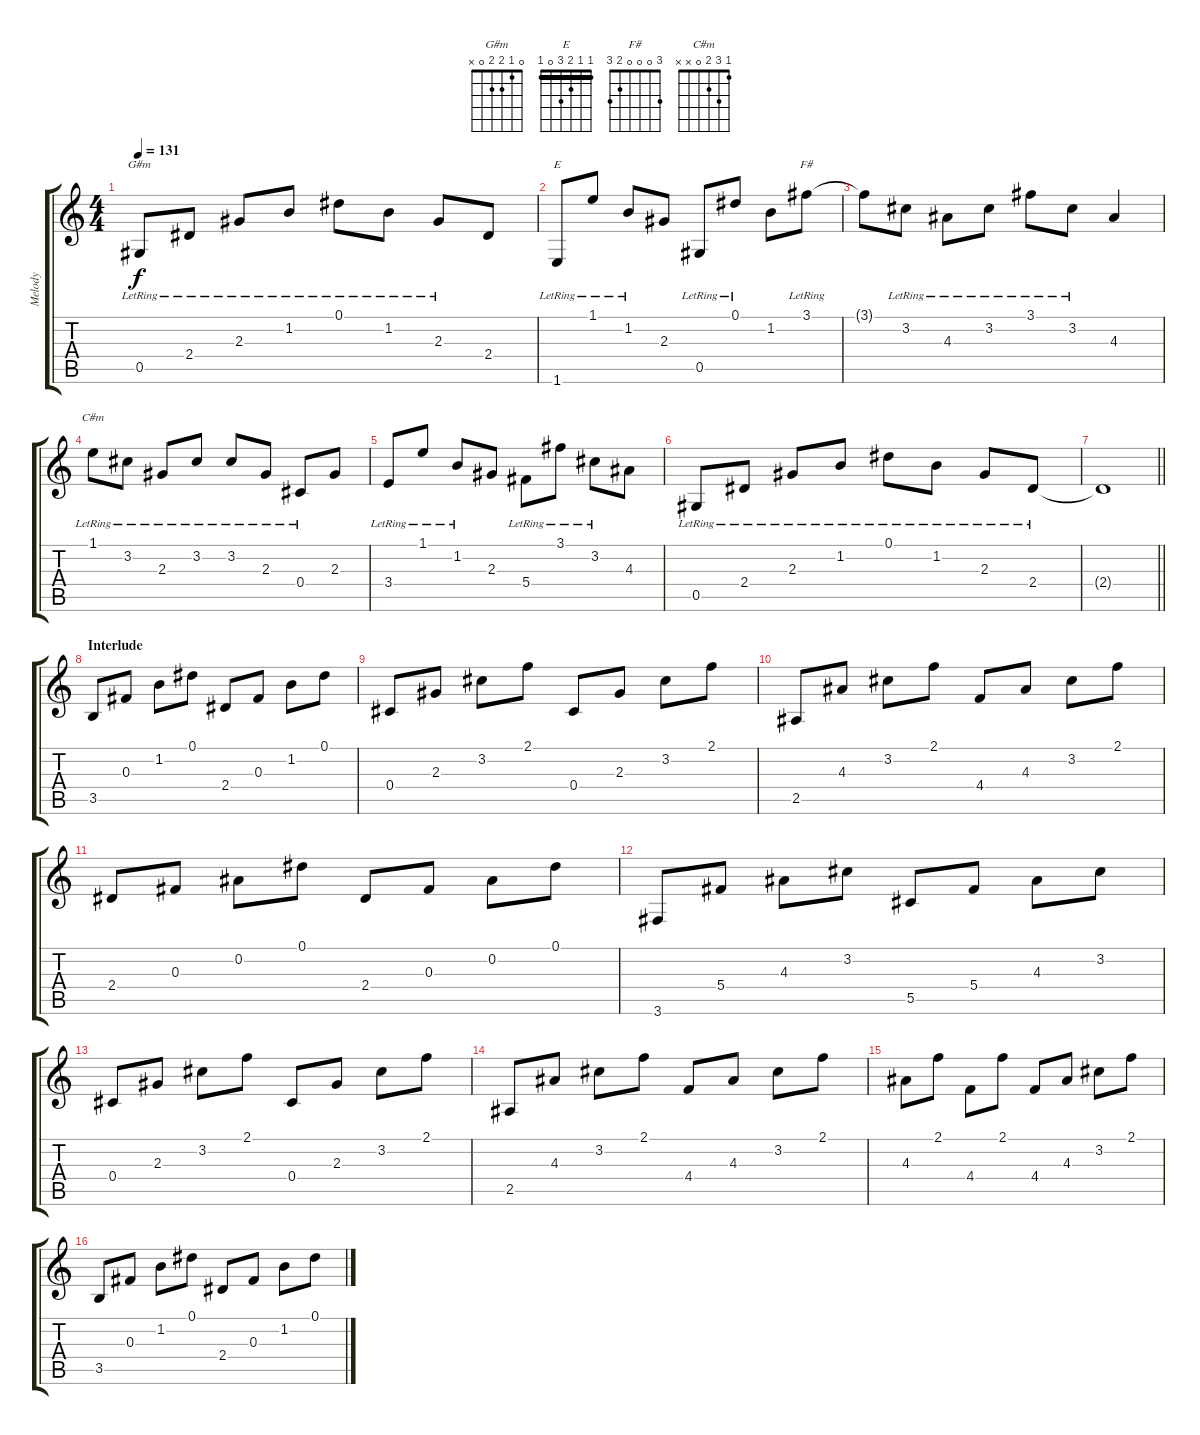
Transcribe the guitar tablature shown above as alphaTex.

\track ("Melody" "Melody") {instrument acousticguitarsteel}
\staff {score tabs}
\tuning (Eb4 Bb3 Gb3 Db3 Ab2 Eb2) {hide}
\chord ("G#m" 0 1 2 2 0 x)
\chord ("E" 1 1 2 3 0 1) {barre 1}
\chord ("F#" 3 0 0 0 2 3)
\chord ("C#m" 1 3 2 0 x x)
\ts (4 4)
\tempo 131
\clef g2
\ks c
0.5{lr}.8{ch "G#m" dy f} 2.4{lr}.8 2.3{lr}.8 1.2{lr}.8 0.1{lr}.8 1.2{lr}.8 2.3{lr}.8 2.4.8 |
1.6{lr}.8{ch "E"} 1.1{lr}.8 1.2{lr}.8 2.3.8 0.5{lr}.8 0.1{lr}.8 1.2.8 3.1{lr}.8{ch "F#"} |
3.1{t}.8 3.2{lr}.8 4.3{lr}.8 3.2{lr}.8 3.1{lr}.8 3.2{lr}.8 4.3.4 |
1.1{lr}.8{ch "C#m"} 3.2{lr}.8 2.3{lr}.8 3.2{lr}.8 3.2{lr}.8 2.3{lr}.8 0.4{lr}.8 2.3.8 |
3.4{lr}.8 1.1{lr}.8 1.2{lr}.8 2.3.8 5.4{lr}.8 3.1{lr}.8 3.2{lr}.8 4.3.8 |
0.5{lr}.8 2.4{lr}.8 2.3{lr}.8 1.2{lr}.8 0.1{lr}.8 1.2{lr}.8 2.3{lr}.8 2.4{lr}.8 |
\barLineRight lightlight
2.4{t}.1 |
\section ("" "Interlude")
3.5.8 0.3.8 1.2.8 0.1.8 2.4.8 0.3.8 1.2.8 0.1.8 |
0.4.8 2.3.8 3.2.8 2.1.8 0.4.8 2.3.8 3.2.8 2.1.8 |
2.5.8 4.3.8 3.2.8 2.1.8 4.4.8 4.3.8 3.2.8 2.1.8 |
2.4.8 0.3.8 0.2.8 0.1.8 2.4.8 0.3.8 0.2.8 0.1.8 |
3.6.8 5.4.8 4.3.8 3.2.8 5.5.8 5.4.8 4.3.8 3.2.8 |
0.4.8 2.3.8 3.2.8 2.1.8 0.4.8 2.3.8 3.2.8 2.1.8 |
2.5.8 4.3.8 3.2.8 2.1.8 4.4.8 4.3.8 3.2.8 2.1.8 |
4.3.8 2.1.8 4.4.8 2.1.8 4.4.8 4.3.8 3.2.8 2.1.8 |
3.5.8 0.3.8 1.2.8 0.1.8 2.4.8 0.3.8 1.2.8 0.1.8
